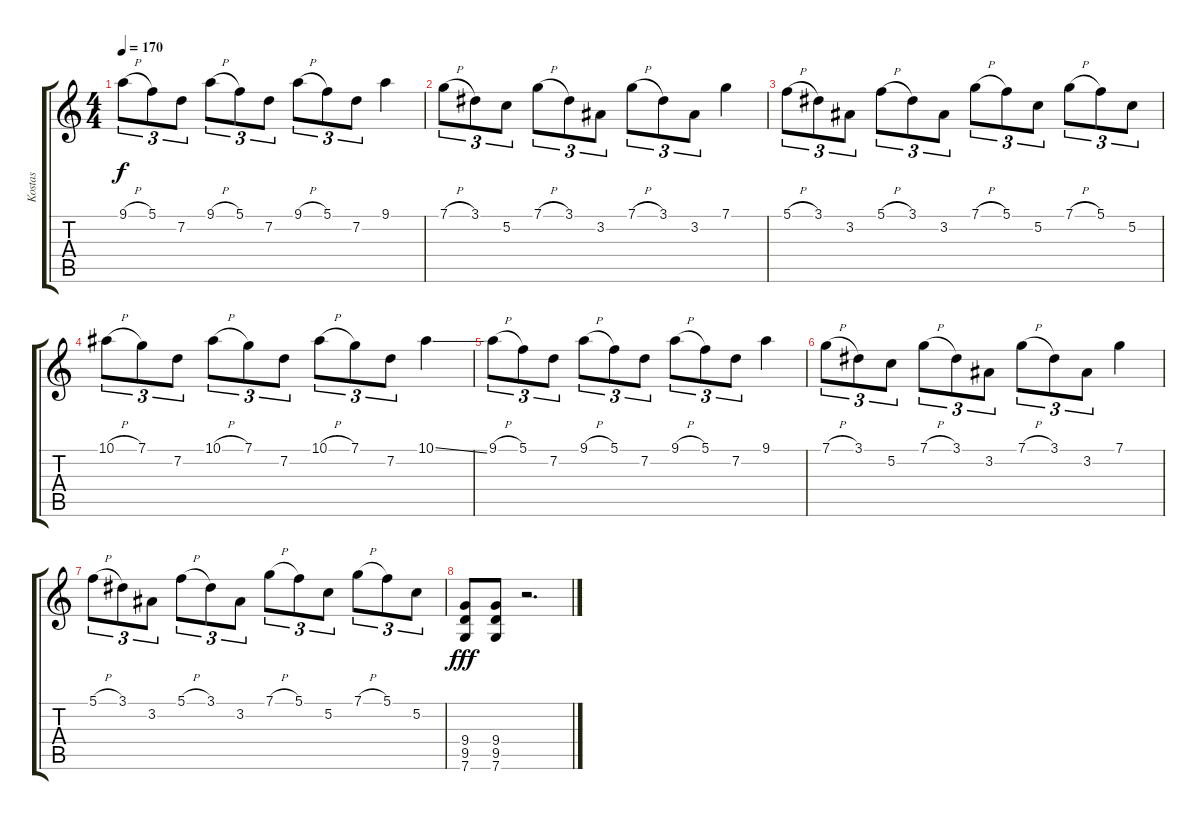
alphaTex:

\track ("Kostas" "Kostas") {instrument distortionguitar}
\staff {score tabs}
\tuning (C4 G3 Eb3 Bb2 F2 C2) {hide}
\ts (4 4)
\tempo 170
\clef g2
\ks c
9.1{h}.8{tu (3 2) dy f} 5.1.8{tu (3 2)} 7.2.8{tu (3 2)} 9.1{h}.8{tu (3 2)} 5.1.8{tu (3 2)} 7.2.8{tu (3 2)} 9.1{h}.8{tu (3 2)} 5.1.8{tu (3 2)} 7.2.8{tu (3 2)} 9.1.4 |
7.1{h}.8{tu (3 2)} 3.1.8{tu (3 2)} 5.2.8{tu (3 2)} 7.1{h}.8{tu (3 2)} 3.1.8{tu (3 2)} 3.2.8{tu (3 2)} 7.1{h}.8{tu (3 2)} 3.1.8{tu (3 2)} 3.2.8{tu (3 2)} 7.1.4 |
5.1{h}.8{tu (3 2)} 3.1.8{tu (3 2)} 3.2.8{tu (3 2)} 5.1{h}.8{tu (3 2)} 3.1.8{tu (3 2)} 3.2.8{tu (3 2)} 7.1{h}.8{tu (3 2)} 5.1.8{tu (3 2)} 5.2.8{tu (3 2)} 7.1{h}.8{tu (3 2)} 5.1.8{tu (3 2)} 5.2.8{tu (3 2)} |
10.1{h}.8{tu (3 2)} 7.1.8{tu (3 2)} 7.2.8{tu (3 2)} 10.1{h}.8{tu (3 2)} 7.1.8{tu (3 2)} 7.2.8{tu (3 2)} 10.1{h}.8{tu (3 2)} 7.1.8{tu (3 2)} 7.2.8{tu (3 2)} 10.1{ss}.4 |
9.1{h}.8{tu (3 2)} 5.1.8{tu (3 2)} 7.2.8{tu (3 2)} 9.1{h}.8{tu (3 2)} 5.1.8{tu (3 2)} 7.2.8{tu (3 2)} 9.1{h}.8{tu (3 2)} 5.1.8{tu (3 2)} 7.2.8{tu (3 2)} 9.1.4 |
7.1{h}.8{tu (3 2)} 3.1.8{tu (3 2)} 5.2.8{tu (3 2)} 7.1{h}.8{tu (3 2)} 3.1.8{tu (3 2)} 3.2.8{tu (3 2)} 7.1{h}.8{tu (3 2)} 3.1.8{tu (3 2)} 3.2.8{tu (3 2)} 7.1.4 |
5.1{h}.8{tu (3 2)} 3.1.8{tu (3 2)} 3.2.8{tu (3 2)} 5.1{h}.8{tu (3 2)} 3.1.8{tu (3 2)} 3.2.8{tu (3 2)} 7.1{h}.8{tu (3 2)} 5.1.8{tu (3 2)} 5.2.8{tu (3 2)} 7.1{h}.8{tu (3 2)} 5.1.8{tu (3 2)} 5.2.8{tu (3 2)} |
(9.4 9.5 7.6).8{dy fff} (9.4 9.5 7.6).8 r.2{d}
